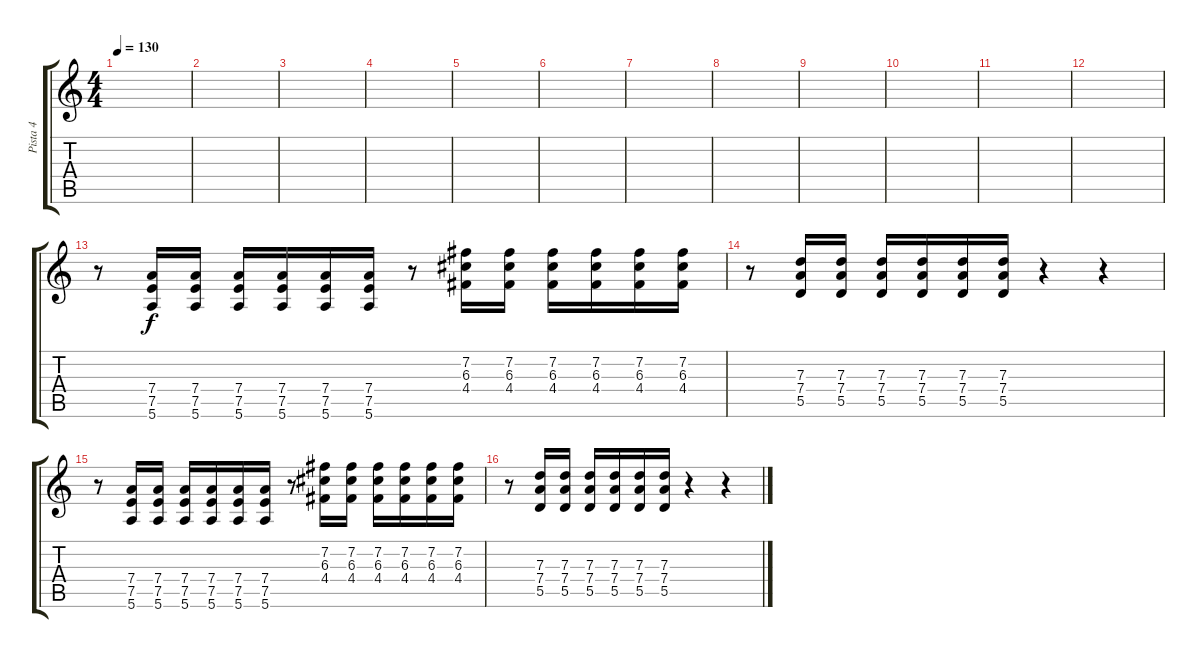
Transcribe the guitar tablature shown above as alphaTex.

\track ("Pista 4" "Pista 4") {instrument electricguitarmuted}
\staff {score tabs}
\tuning (E4 B3 G3 D3 A2 E2) {hide}
\ts (4 4)
\tempo 130
\clef g2
\ks c
|
|
|
|
|
|
|
|
|
|
|
|
r.8 (7.4 7.5 5.6).16 (7.4 7.5 5.6).16 (7.4 7.5 5.6).16 (7.4 7.5 5.6).16 (7.4 7.5 5.6).16 (7.4 7.5 5.6).16 r.8 (7.2 6.3 4.4).16 (7.2 6.3 4.4).16 (7.2 6.3 4.4).16 (7.2 6.3 4.4).16 (7.2 6.3 4.4).16 (7.2 6.3 4.4).16 |
r.8 (7.3 7.4 5.5).16 (7.3 7.4 5.5).16 (7.3 7.4 5.5).16 (7.3 7.4 5.5).16 (7.3 7.4 5.5).16 (7.3 7.4 5.5).16 r.4 r.4 |
r.8 (7.4 7.5 5.6).16 (7.4 7.5 5.6).16 (7.4 7.5 5.6).16 (7.4 7.5 5.6).16 (7.4 7.5 5.6).16 (7.4 7.5 5.6).16 r.8 (7.2 6.3 4.4).16 (7.2 6.3 4.4).16 (7.2 6.3 4.4).16 (7.2 6.3 4.4).16 (7.2 6.3 4.4).16 (7.2 6.3 4.4).16 |
r.8 (7.3 7.4 5.5).16 (7.3 7.4 5.5).16 (7.3 7.4 5.5).16 (7.3 7.4 5.5).16 (7.3 7.4 5.5).16 (7.3 7.4 5.5).16 r.4 r.4
